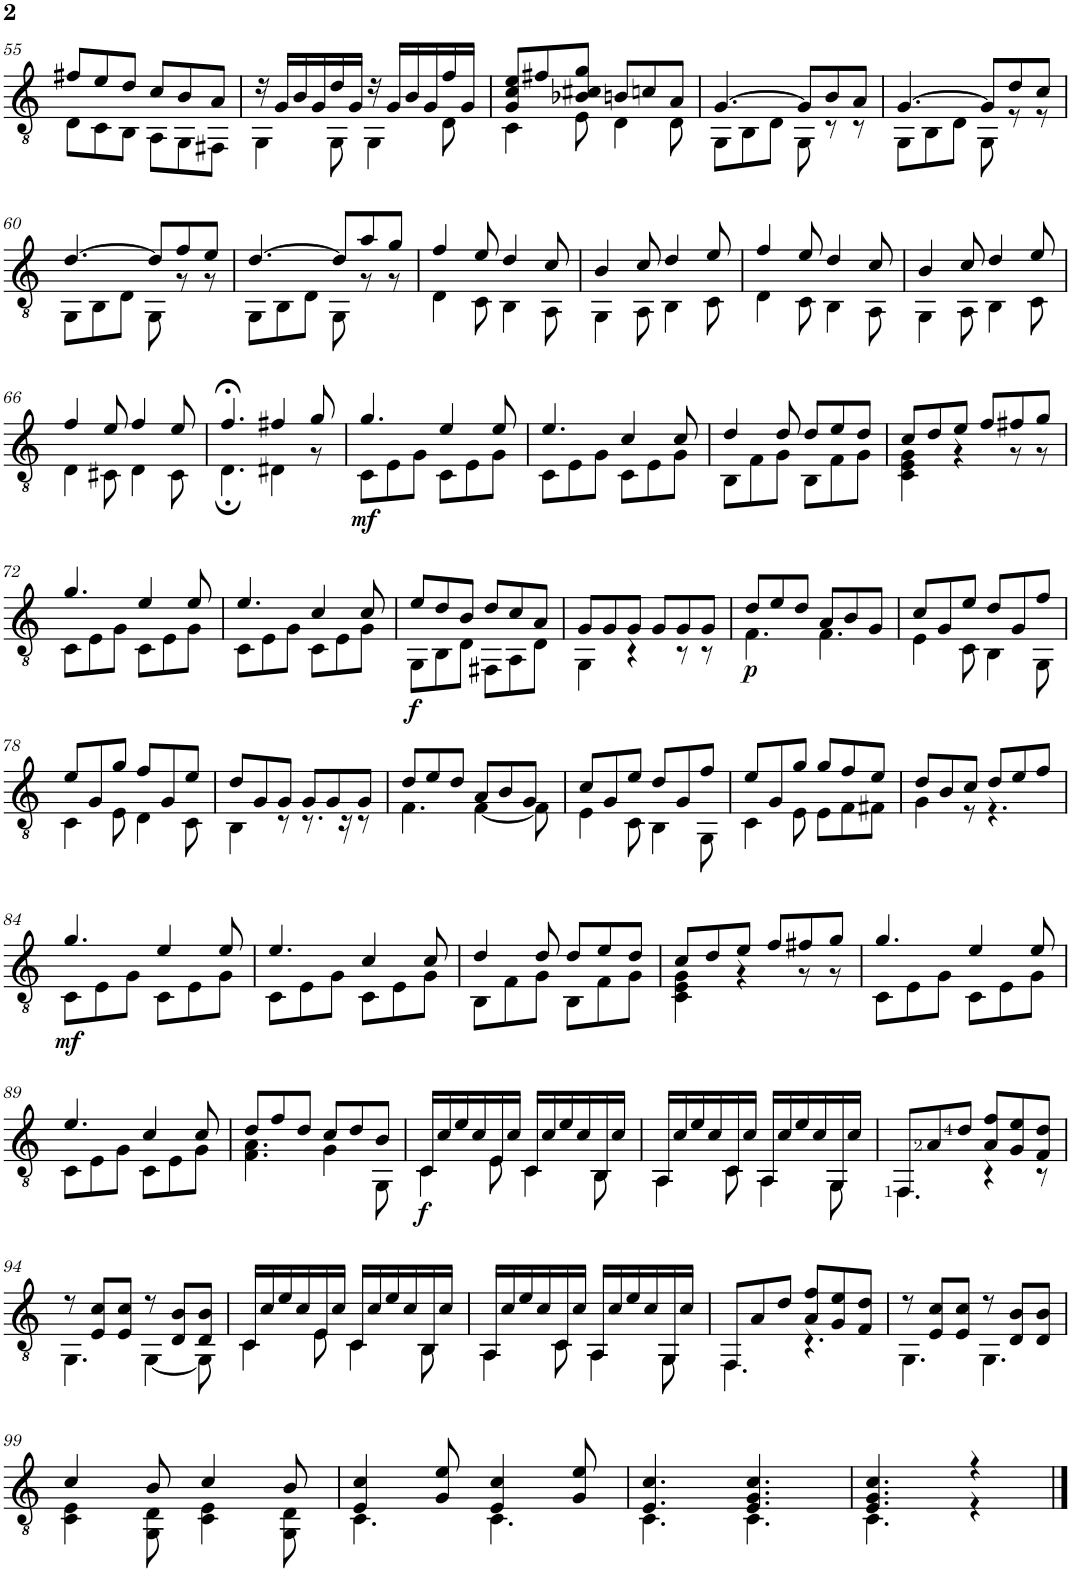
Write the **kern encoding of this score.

**kern	**dynam
*part1	*part1
*staff1	*staff1
*I"Classical Guitar	*
*I'Guit.	*
!!LO:PB:g=z
*clefGv2	*
*k[]	*
*C:	*
*M6/8	*
=55	=55
*^	*
8f#X/L	8D\L	.
8e/	8C\	.
8d/J	8BB\J	.
8c/L	8AA\L	.
8B/	8GG\	.
8A/J	8FF#X\J	.
=56	=56	=56
16r	4GG\	.
16G/LL	.	.
16B/	.	.
16G/	.	.
16d/	8GG\	.
16G/JJ	.	.
16r	4GG\	.
16G/LL	.	.
16B/	.	.
16G/	.	.
16f/	8D\	.
16G/JJ	.	.
=57	=57	=57
8G/ 8c/ 8e/L	4C\	.
8f#X/	.	.
8B-X/ 8c#X/ 8g/J	8E\	.
8Bn/L	4D\	.
8cn/	.	.
8A/J	8D\	.
=58	=58	=58
[4.G/	8GG\L	.
.	8BB\	.
.	8D\J	.
8G/L]	8GG\	.
8B/	8r	.
8A/J	8r	.
=59	=59	=59
[>4.G/	8GG\L	.
.	8BB\	.
.	8D\J	.
8G/L]	8GG\	.
8d/	8r	.
8c/J	8r	.
!!LO:LB:g=z	!!
=60	=60	=60
[>4.d/	8GG\L	.
.	8BB\	.
.	8D\J	.
8d/L]	8GG\	.
8f/	8r	.
8e/J	8r	.
=61	=61	=61
[>4.d/	8GG\L	.
.	8BB\	.
.	8D\J	.
8d/L]	8GG\	.
8a/	8r	.
8g/J	8r	.
=62	=62	=62
4f/	4D\	.
8e/	8C\	.
4d/	4BB\	.
8c/	8AA\	.
=63	=63	=63
4B/	4GG\	.
8c/	8AA\	.
4d/	4BB\	.
8e/	8C\	.
=64	=64	=64
4f/	4D\	.
8e/	8C\	.
4d/	4BB\	.
8c/	8AA\	.
=65	=65	=65
4B/	4GG\	.
8c/	8AA\	.
4d/	4BB\	.
8e/	8C\	.
!!LO:LB:g=z	!!
=66	=66	=66
4f/	4D\	.
8e/	8C#X\	.
4f/	4D\	.
8e/	8C#\	.
=67	=67	=67
4.f;</	4.D;\	.
4f#X/	4D#X\	.
8g/	8r	.
=68	=68	=68
!	!	!LO:DY:b
4.g/	8C\L	mf
.	8E\	.
.	8G\J	.
4e/	8C\L	.
.	8E\	.
8e/	8G\J	.
=69	=69	=69
4.e/	8C\L	.
.	8E\	.
.	8G\J	.
4c/	8C\L	.
.	8E\	.
8c/	8G\J	.
=70	=70	=70
4d/	8BB\L	.
.	8F\	.
8d/	8G\J	.
8d/L	8BB\L	.
8e/	8F\	.
8d/J	8G\J	.
=71	=71	=71
8c/L	4C\ 4E\ 4G\	.
8d/	.	.
8e/J	4r	.
8f/L	.	.
8f#X/	8r	.
8g/J	8r	.
!!LO:LB:g=z	!!
=72	=72	=72
4.g/	8C\L	.
.	8E\	.
.	8G\J	.
4e/	8C\L	.
.	8E\	.
8e/	8G\J	.
=73	=73	=73
4.e/	8C\L	.
.	8E\	.
.	8G\J	.
4c/	8C\L	.
.	8E\	.
8c/	8G\J	.
=74	=74	=74
!	!	!LO:DY:b
8e/L	8GG\L	f
8d/	8BB\	.
8B/J	8D\J	.
8d/L	8FF#X\L	.
8c/	8AA\	.
8A/J	8D\J	.
=75	=75	=75
8G/L	4GG\	.
8G/	.	.
8G/J	4r	.
8G/L	.	.
8G/	8r	.
8G/J	8r	.
=76	=76	=76
!	!	!LO:DY:b
8d/L	4.F\	p
8e/	.	.
8d/J	.	.
8A/L	4.F\	.
8B/	.	.
8G/J	.	.
=77	=77	=77
8c/L	4E\	.
8G/	.	.
8e/J	8C\	.
8d/L	4BB\	.
8G/	.	.
8f/J	8GG\	.
!!LO:LB:g=z	!!
=78	=78	=78
8e/L	4C\	.
8G/	.	.
8g/J	8E\	.
8f/L	4D\	.
8G/	.	.
8e/J	8C\	.
=79	=79	=79
8d/L	4BB\	.
8G/	.	.
8G/J	8r	.
8G/L	8.r	.
8G/	.	.
.	16r	.
8G/J	8r	.
=80	=80	=80
8d/L	4.F\	.
8e/	.	.
8d/J	.	.
8A/L	[4F\	.
8B/	.	.
8G/J	8F\]	.
=81	=81	=81
8c/L	4E\	.
8G/	.	.
8e/J	8C\	.
8d/L	4BB\	.
8G/	.	.
8f/J	8GG\	.
=82	=82	=82
8e/L	4C\	.
8G/	.	.
8g/J	8E\	.
8g/L	8E\L	.
8f/	8F\	.
8e/J	8F#X\J	.
=83	=83	=83
8d/L	4G\	.
8B/	.	.
8c/J	8r	.
8d/L	4.r	.
8e/	.	.
8f/J	.	.
!!LO:LB:g=z	!!
=84	=84	=84
!	!	!LO:DY:b
4.g/	8C\L	mf
.	8E\	.
.	8G\J	.
4e/	8C\L	.
.	8E\	.
8e/	8G\J	.
=85	=85	=85
4.e/	8C\L	.
.	8E\	.
.	8G\J	.
4c/	8C\L	.
.	8E\	.
8c/	8G\J	.
=86	=86	=86
4d/	8BB\L	.
.	8F\	.
8d/	8G\J	.
8d/L	8BB\L	.
8e/	8F\	.
8d/J	8G\J	.
=87	=87	=87
8c/L	4C\ 4E\ 4G\	.
8d/	.	.
8e/J	4r	.
8f/L	.	.
8f#X/	8r	.
8g/J	8r	.
=88	=88	=88
4.g/	8C\L	.
.	8E\	.
.	8G\J	.
4e/	8C\L	.
.	8E\	.
8e/	8G\J	.
!!LO:LB:g=z	!!
=89	=89	=89
4.e/	8C\L	.
.	8E\	.
.	8G\J	.
4c/	8C\L	.
.	8E\	.
8c/	8G\J	.
=90	=90	=90
8d/L	4.F\ 4.A\	.
8f/	.	.
8d/J	.	.
8c/L	4G\	.
8d/	.	.
8B/J	8GG\	.
=91	=91	=91
!	!	!LO:DY:b
16C/LL	4C\	f
16c/	.	.
16e/	.	.
16c/	.	.
16E/	8E\	.
16c/JJ	.	.
16C/LL	4C\	.
16c/	.	.
16e/	.	.
16c/	.	.
16BB/	8BB\	.
16c/JJ	.	.
=92	=92	=92
16AA/LL	4AA\	.
16c/	.	.
16e/	.	.
16c/	.	.
16C/	8C\	.
16c/JJ	.	.
16AA/LL	4AA\	.
16c/	.	.
16e/	.	.
16c/	.	.
16GG/	8GG\	.
16c/JJ	.	.
=93	=93	=93
8FF/L	4.FF\	.
8A/	.	.
8d/J	.	.
8A/ 8f/L	4r	.
8G/ 8e/	.	.
8F/ 8d/J	8r	.
!!LO:LB:g=z	!!
=94	=94	=94
8r	4.GG\	.
8E/ 8c/L	.	.
8E/ 8c/J	.	.
8r	[4GG\	.
8D/ 8B/L	.	.
8D/ 8B/J	8GG\]	.
=95	=95	=95
16C/LL	4C\	.
16c/	.	.
16e/	.	.
16c/	.	.
16E/	8E\	.
16c/JJ	.	.
16C/LL	4C\	.
16c/	.	.
16e/	.	.
16c/	.	.
16BB/	8BB\	.
16c/JJ	.	.
=96	=96	=96
16AA/LL	4AA\	.
16c/	.	.
16e/	.	.
16c/	.	.
16C/	8C\	.
16c/JJ	.	.
16AA/LL	4AA\	.
16c/	.	.
16e/	.	.
16c/	.	.
16GG/	8GG\	.
16c/JJ	.	.
=97	=97	=97
8FF/L	4.FF\	.
8A/	.	.
8d/J	.	.
8A/ 8f/L	4.r	.
8G/ 8e/	.	.
8F/ 8d/J	.	.
=98	=98	=98
8r	4.GG\	.
8E/ 8c/L	.	.
8E/ 8c/J	.	.
8r	4.GG\	.
8D/ 8B/L	.	.
8D/ 8B/J	.	.
!!LO:LB:g=z	!!
=99	=99	=99
4c/	4C\ 4E\	.
8B/	8GG\ 8D\	.
4c/	4C\ 4E\	.
8B/	8GG\ 8D\	.
=100	=100	=100
4E/ 4c/	4.C\	.
8G/ 8e/	.	.
4E/ 4c/	4.C\	.
8G/ 8e/	.	.
=101	=101	=101
4.E/ 4.c/	4.C\	.
4.E/ 4.G/ 4.c/	4.C\	.
=102	=102	=102
4.E/ 4.G/ 4.c/	4.C\	.
4r	4r	.
*v	*v	*
==	==
*-	*-
